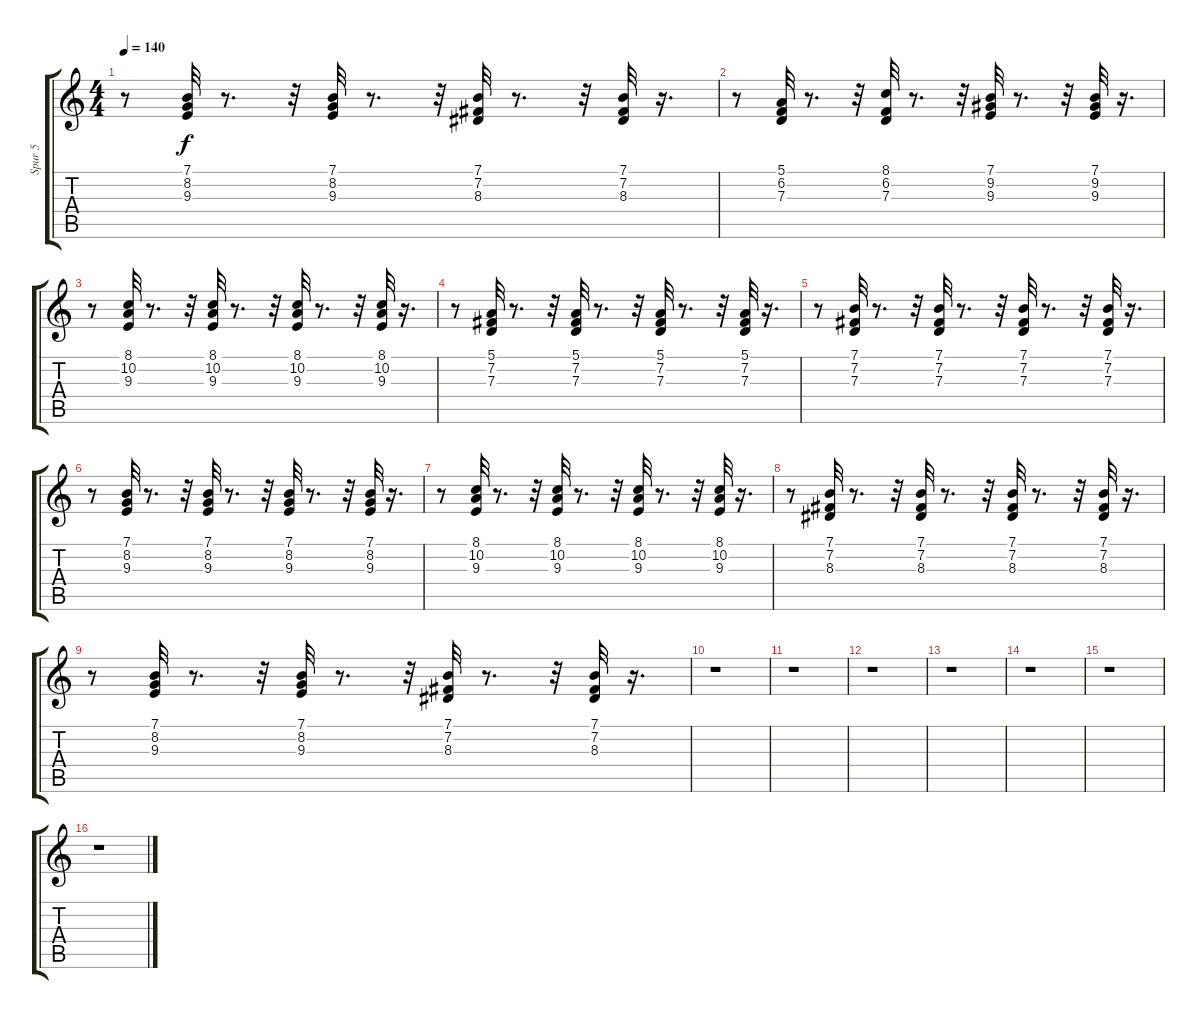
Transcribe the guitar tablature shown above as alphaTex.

\track ("Spur 5" "Spur 5") {instrument lead2sawtooth}
\staff {score tabs}
\tuning (E4 B3 G3 D3 A2 E2) {hide}
\ts (4 4)
\tempo 140
\clef g2
\ks c
r.8{dy f} (7.1 8.2 9.3).32 r.8{d} r.32 (7.1 8.2 9.3).32 r.8{d} r.32 (7.1 7.2 8.3).32 r.8{d} r.32 (7.1 7.2 8.3).32 r.16{d} |
r.8 (5.1 6.2 7.3).32 r.8{d} r.32 (8.1 6.2 7.3).32 r.8{d} r.32 (7.1 9.2 9.3).32 r.8{d} r.32 (7.1 9.2 9.3).32 r.16{d} |
r.8 (8.1 10.2 9.3).32 r.8{d} r.32 (8.1 10.2 9.3).32 r.8{d} r.32 (8.1 10.2 9.3).32 r.8{d} r.32 (8.1 10.2 9.3).32 r.16{d} |
r.8 (5.1 7.2 7.3).32 r.8{d} r.32 (5.1 7.2 7.3).32 r.8{d} r.32 (5.1 7.2 7.3).32 r.8{d} r.32 (5.1 7.2 7.3).32 r.16{d} |
r.8 (7.1 7.2 7.3).32 r.8{d} r.32 (7.1 7.2 7.3).32 r.8{d} r.32 (7.1 7.2 7.3).32 r.8{d} r.32 (7.1 7.2 7.3).32 r.16{d} |
r.8 (7.1 8.2 9.3).32 r.8{d} r.32 (7.1 8.2 9.3).32 r.8{d} r.32 (7.1 8.2 9.3).32 r.8{d} r.32 (7.1 8.2 9.3).32 r.16{d} |
r.8 (8.1 10.2 9.3).32 r.8{d} r.32 (8.1 10.2 9.3).32 r.8{d} r.32 (8.1 10.2 9.3).32 r.8{d} r.32 (8.1 10.2 9.3).32 r.16{d} |
r.8 (7.1 7.2 8.3).32 r.8{d} r.32 (7.1 7.2 8.3).32 r.8{d} r.32 (7.1 7.2 8.3).32 r.8{d} r.32 (7.1 7.2 8.3).32 r.16{d} |
r.8 (7.1 8.2 9.3).32 r.8{d} r.32 (7.1 8.2 9.3).32 r.8{d} r.32 (7.1 7.2 8.3).32 r.8{d} r.32 (7.1 7.2 8.3).32 r.16{d} |
r.1 |
r.1 |
r.1 |
r.1 |
r.1 |
r.1 |
r.1
